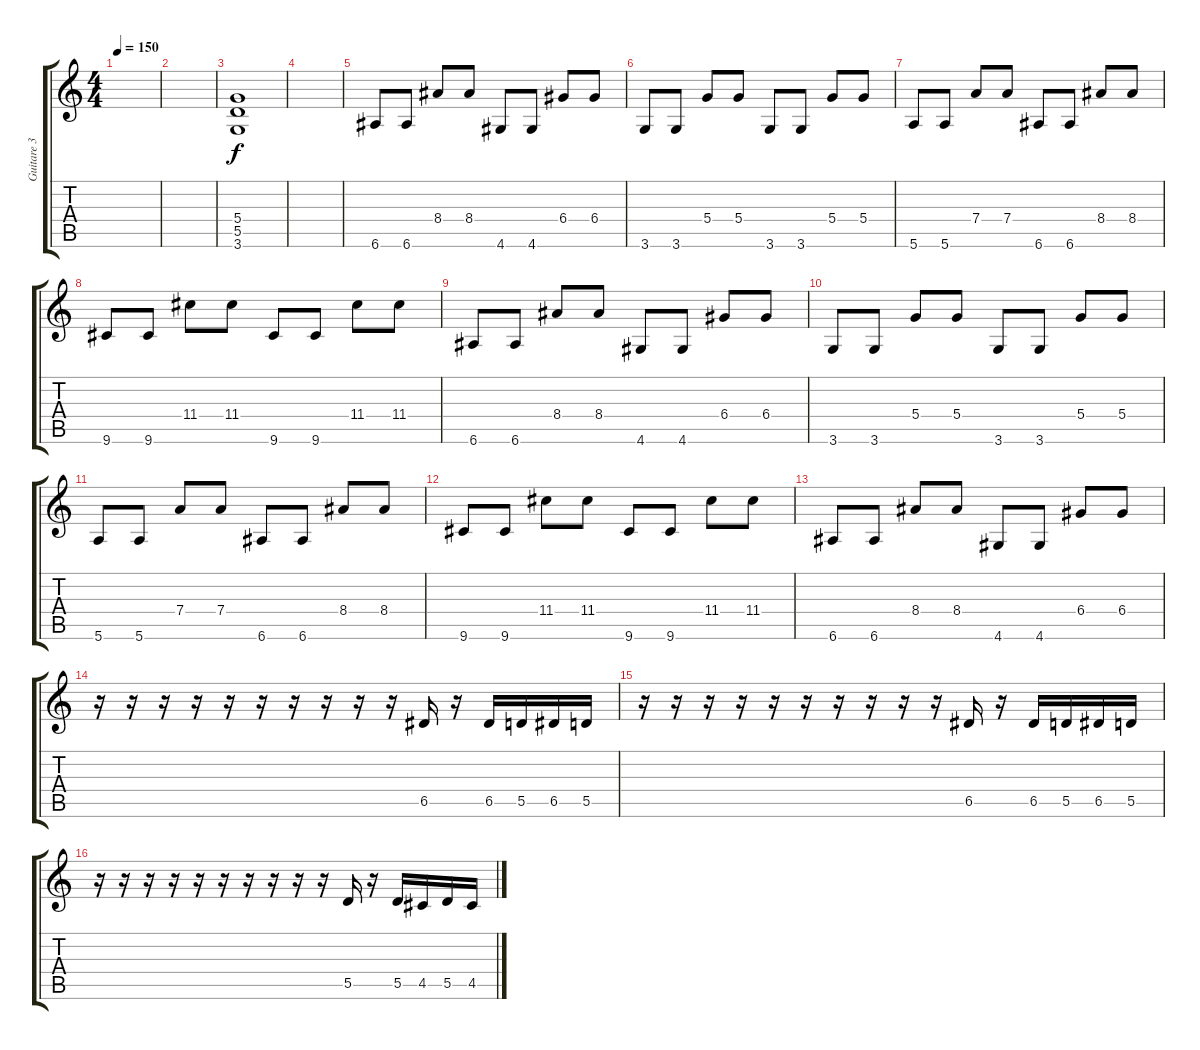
\track ("Guitare 3" "Guitare 3") {instrument distortionguitar}
\staff {score tabs}
\tuning (E4 B3 G3 D3 A2 E2) {hide}
\ts (4 4)
\tempo 150
\clef g2
\ks c
|
|
(5.4 5.5 3.6).1 |
|
6.6.8 6.6.8 8.4.8 8.4.8 4.6.8 4.6.8 6.4.8 6.4.8 |
3.6.8 3.6.8 5.4.8 5.4.8 3.6.8 3.6.8 5.4.8 5.4.8 |
5.6.8 5.6.8 7.4.8 7.4.8 6.6.8 6.6.8 8.4.8 8.4.8 |
9.6.8 9.6.8 11.4.8 11.4.8 9.6.8 9.6.8 11.4.8 11.4.8 |
6.6.8 6.6.8 8.4.8 8.4.8 4.6.8 4.6.8 6.4.8 6.4.8 |
3.6.8 3.6.8 5.4.8 5.4.8 3.6.8 3.6.8 5.4.8 5.4.8 |
5.6.8 5.6.8 7.4.8 7.4.8 6.6.8 6.6.8 8.4.8 8.4.8 |
9.6.8 9.6.8 11.4.8 11.4.8 9.6.8 9.6.8 11.4.8 11.4.8 |
6.6.8 6.6.8 8.4.8 8.4.8 4.6.8 4.6.8 6.4.8 6.4.8 |
r.16 r.16 r.16 r.16 r.16 r.16 r.16 r.16 r.16 r.16 6.5.16 r.16 6.5.16 5.5.16 6.5.16 5.5.16 |
r.16 r.16 r.16 r.16 r.16 r.16 r.16 r.16 r.16 r.16 6.5.16 r.16 6.5.16 5.5.16 6.5.16 5.5.16 |
r.16 r.16 r.16 r.16 r.16 r.16 r.16 r.16 r.16 r.16 5.5.16 r.16 5.5.16 4.5.16 5.5.16 4.5.16
